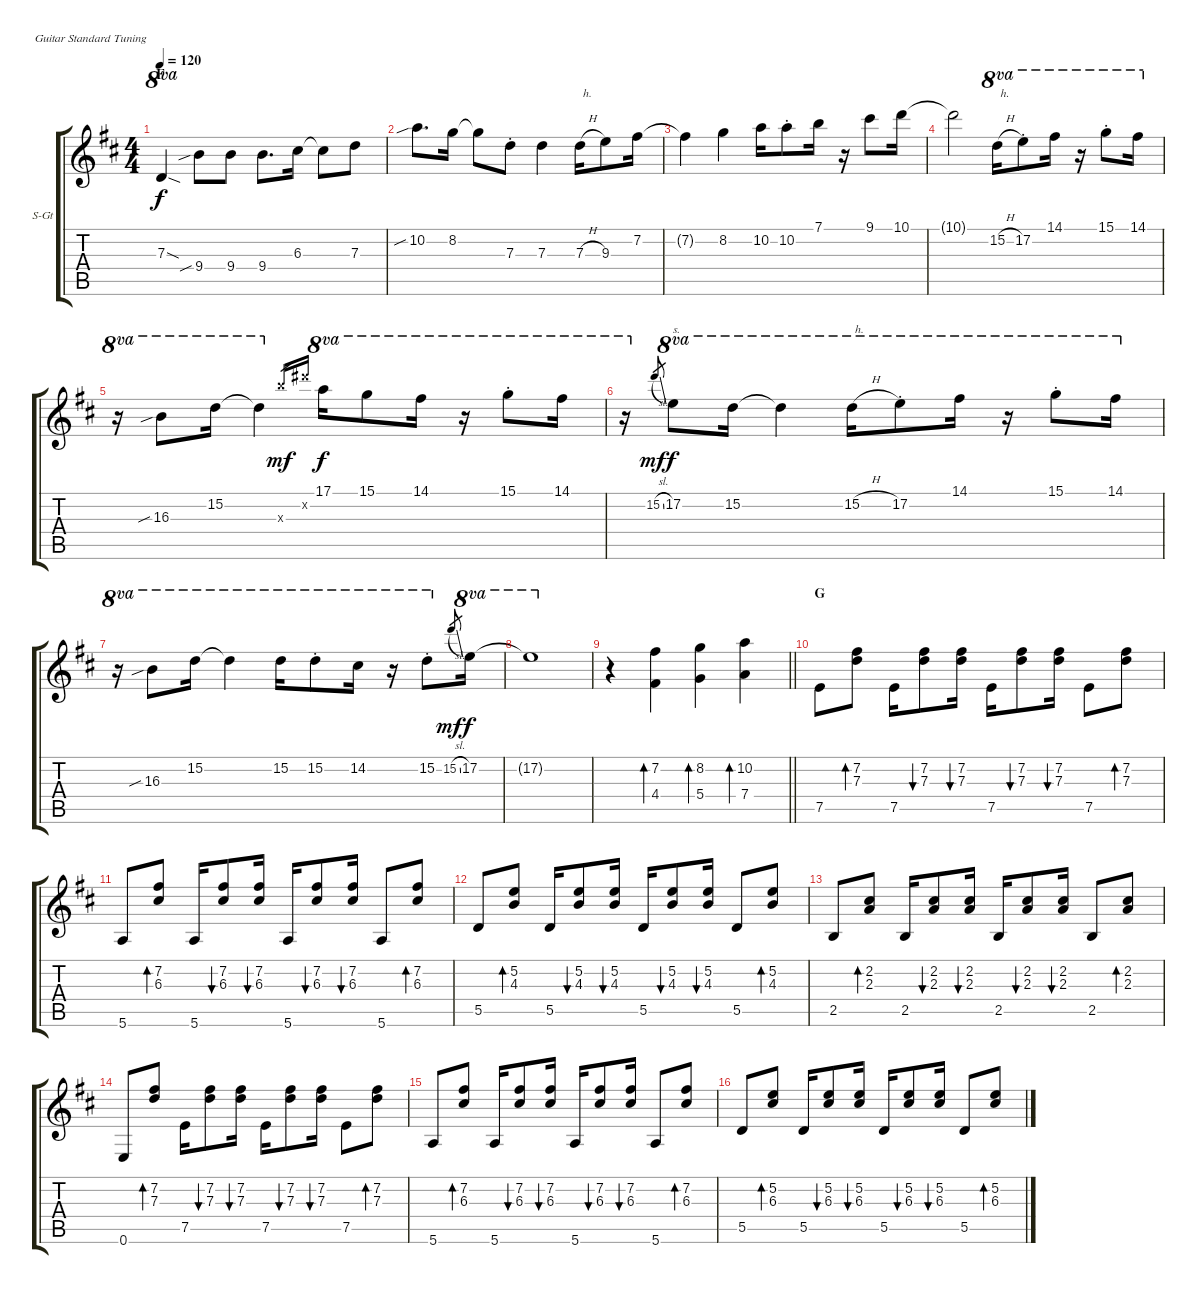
\bracketExtendMode groupsimilarinstruments
\firstSystemTrackNameOrientation horizontal
\otherSystemsTrackNameOrientation horizontal
\track ("A.Guitar 2" "S-Gt") {instrument acousticguitarsteel}
\staff {score tabs}
\tuning (E4 B3 G3 D3 A2 E2)
\ts (4 4)
\section ("" "F")
\tempo 120
\clef g2
\ks d
7.3{sod t}.4{ot 8va dy f} 9.4{sib}.8 9.4.8 9.4.8{d} 6.3.16 6.3{t}.8 7.3.8 |
10.2{sib}.8{d} 8.2.16 8.2{t}.8 7.3{st}.8 7.3.4 7.3{h}.16{txt " h."} 9.3.8 7.2.16 |
7.2{t}.4 8.2.4 10.2.16 10.2{st}.8 7.1.16 r.16 9.1.8 10.1.16 |
10.1{t}.2 15.2{h}.16{ot 8va txt " h."} 17.2{st}.8{ot 8va} 14.1.16{ot 8va} r.16{ot 8va} 15.1{st}.8{ot 8va} 14.1.16{ot 8va} |
r.16{ot 8va} 16.3{sib}.8{ot 8va} 15.2.16{ot 8va} 15.2{t}.4{ot 8va} 16.3{x}.16{gr dy mf} 16.2{x}.16{gr} 17.1.16{ot 8va dy f} 15.1.8{ot 8va} 14.1.16{ot 8va} r.16{ot 8va} 15.1{st}.8{ot 8va} 14.1.16{ot 8va} |
r.16{ot 8va} 15.2{sl}.8{gr dy mf} 17.2.8{ot 8va txt "s." dy f} 15.2.16{ot 8va} 15.2{t}.4{ot 8va} 15.2{h}.16{ot 8va txt " h."} 17.2{st}.8{ot 8va} 14.1.16{ot 8va} r.16{ot 8va} 15.1{st}.8{ot 8va} 14.1.16{ot 8va} |
r.16{ot 8va} 16.3{sib}.8{ot 8va} 15.2.16{ot 8va} 15.2{t}.4{ot 8va} 15.2.16{ot 8va} 15.2{st}.8{ot 8va} 14.2.16{ot 8va} r.16{ot 8va} 15.2{st}.8{ot 8va} 15.2{sl}.8{gr dy mf} 17.2.16{ot 8va dy f} |
17.2{t}.1{ot 8va} |
\barLineRight lightlight
r.4 (7.2 4.4).4{bd 30} (8.2 5.4).4{bd 30} (10.2 7.4).4{bd 30} |
\section ("" "G")
7.5.8 (7.2 7.3).8{bd 30} 7.5.16 (7.2 7.3).8{bu 30} (7.2 7.3).16{bu 30} 7.5.16 (7.2 7.3).8{bu 30} (7.2 7.3).16{bu 30} 7.5.8 (7.2 7.3).8{bd 30} |
5.6.8 (7.2 6.3).8{bd 30} 5.6.16 (7.2 6.3).8{bu 30} (7.2 6.3).16{bu 30} 5.6.16 (7.2 6.3).8{bu 30} (7.2 6.3).16{bu 30} 5.6.8 (7.2 6.3).8{bd 30} |
5.5.8 (5.2 4.3).8{bd 30} 5.5.16 (5.2 4.3).8{bu 30} (5.2 4.3).16{bu 30} 5.5.16 (5.2 4.3).8{bu 30} (5.2 4.3).16{bu 30} 5.5.8 (5.2 4.3).8{bd 30} |
2.5.8 (2.2 2.3).8{bd 30} 2.5.16 (2.2 2.3).8{bu 30} (2.2 2.3).16{bu 30} 2.5.16 (2.2 2.3).8{bu 30} (2.2 2.3).16{bu 30} 2.5.8 (2.2 2.3).8{bd 30} |
0.6.8 (7.2 7.3).8{bd 30} 7.5.16 (7.2 7.3).8{bu 30} (7.2 7.3).16{bu 30} 7.5.16 (7.2 7.3).8{bu 30} (7.2 7.3).16{bu 30} 7.5.8 (7.2 7.3).8{bd 30} |
5.6.8 (7.2 6.3).8{bd 30} 5.6.16 (7.2 6.3).8{bu 30} (7.2 6.3).16{bu 30} 5.6.16 (7.2 6.3).8{bu 30} (7.2 6.3).16{bu 30} 5.6.8 (7.2 6.3).8{bd 30} |
5.5.8 (5.2 6.3).8{bd 30} 5.5.16 (5.2 6.3).8{bu 30} (5.2 6.3).16{bu 30} 5.5.16 (5.2 6.3).8{bu 30} (5.2 6.3).16{bu 30} 5.5.8 (5.2 6.3).8{bd 30}
